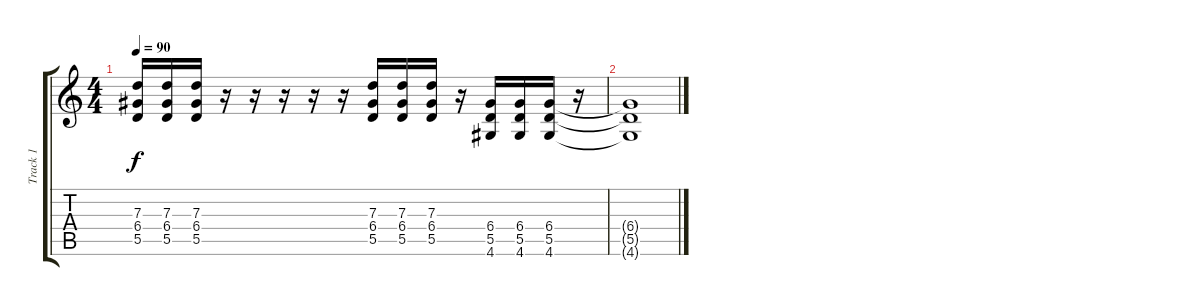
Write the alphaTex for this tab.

\track ("Track 1" "Track 1") {instrument distortionguitar}
\staff {score tabs}
\tuning (E4 B3 G3 D3 A2 E2) {hide}
\ts (4 4)
\tempo 90
\clef g2
\ks c
(7.3 6.4 5.5).16{dy f} (7.3 6.4 5.5).16 (7.3 6.4 5.5).16 r.16 r.16 r.16 r.16 r.16 (7.3 6.4 5.5).16 (7.3 6.4 5.5).16 (7.3 6.4 5.5).16 r.16 (6.4 5.5 4.6).16 (6.4 5.5 4.6).16 (6.4 5.5 4.6).16 r.16 |
(6.4{t} 5.5{t} 4.6{t}).1
